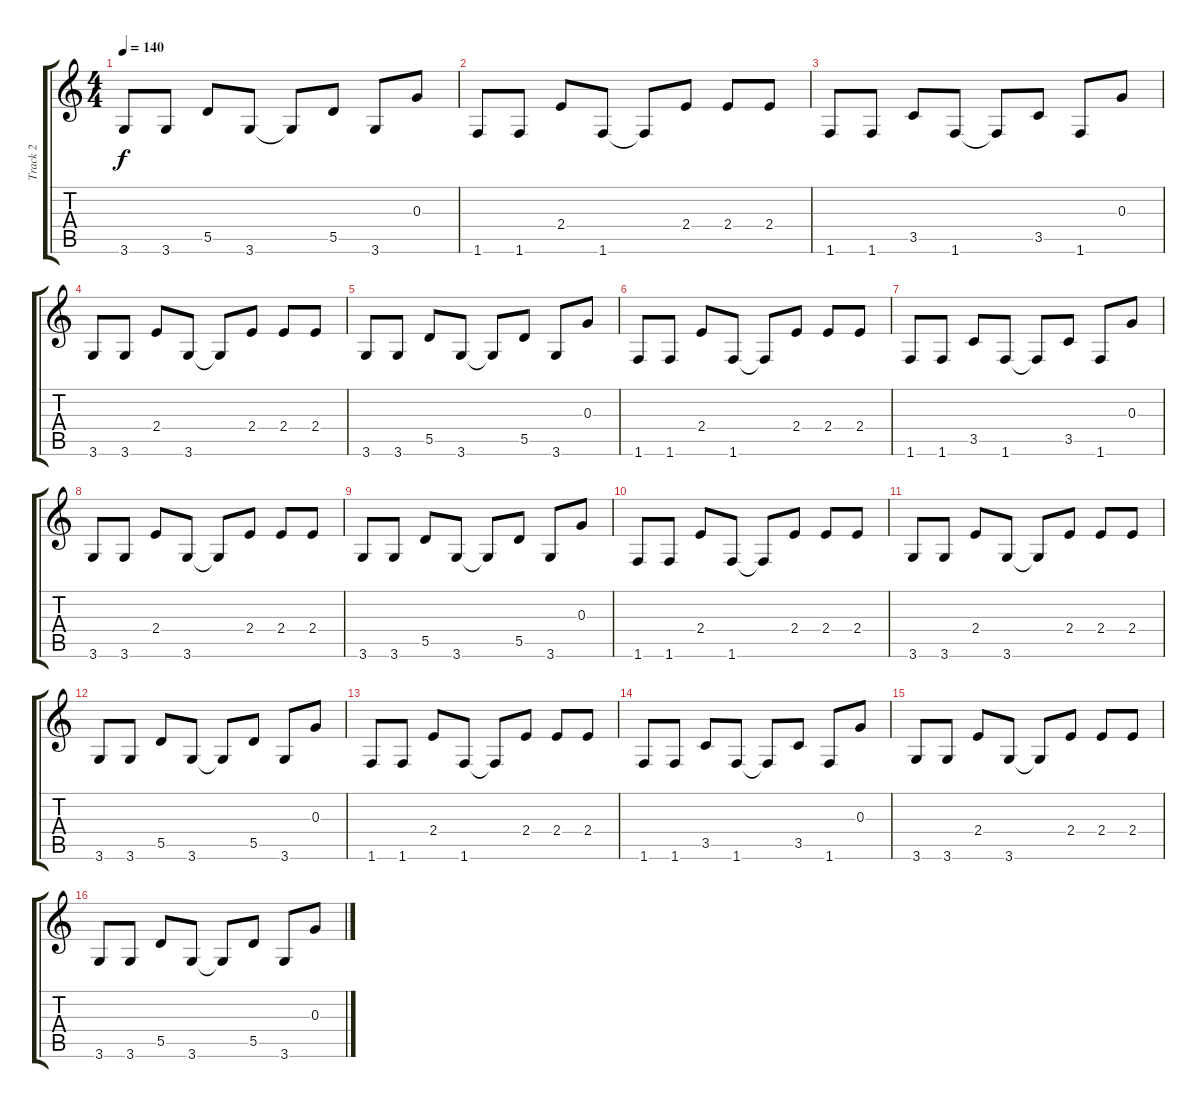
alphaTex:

\track ("Track 2" "Track 2") {instrument electricguitarjazz}
\staff {score tabs}
\tuning (E4 B3 G3 D3 A2 E2) {hide}
\ts (4 4)
\tempo 140
\clef g2
\ks c
3.6.8{dy f} 3.6.8 5.5.8 3.6.8 3.6{t}.8 5.5.8 3.6.8 0.3.8 |
1.6.8 1.6.8 2.4.8 1.6.8 1.6{t}.8 2.4.8 2.4.8 2.4.8 |
1.6.8 1.6.8 3.5.8 1.6.8 1.6{t}.8 3.5.8 1.6.8 0.3.8 |
3.6.8 3.6.8 2.4.8 3.6.8 3.6{t}.8 2.4.8 2.4.8 2.4.8 |
3.6.8 3.6.8 5.5.8 3.6.8 3.6{t}.8 5.5.8 3.6.8 0.3.8 |
1.6.8 1.6.8 2.4.8 1.6.8 1.6{t}.8 2.4.8 2.4.8 2.4.8 |
1.6.8 1.6.8 3.5.8 1.6.8 1.6{t}.8 3.5.8 1.6.8 0.3.8 |
3.6.8 3.6.8 2.4.8 3.6.8 3.6{t}.8 2.4.8 2.4.8 2.4.8 |
3.6.8 3.6.8 5.5.8 3.6.8 3.6{t}.8 5.5.8 3.6.8 0.3.8 |
1.6.8 1.6.8 2.4.8 1.6.8 1.6{t}.8 2.4.8 2.4.8 2.4.8 |
3.6.8 3.6.8 2.4.8 3.6.8 3.6{t}.8 2.4.8 2.4.8 2.4.8 |
3.6.8 3.6.8 5.5.8 3.6.8 3.6{t}.8 5.5.8 3.6.8 0.3.8 |
1.6.8 1.6.8 2.4.8 1.6.8 1.6{t}.8 2.4.8 2.4.8 2.4.8 |
1.6.8 1.6.8 3.5.8 1.6.8 1.6{t}.8 3.5.8 1.6.8 0.3.8 |
3.6.8 3.6.8 2.4.8 3.6.8 3.6{t}.8 2.4.8 2.4.8 2.4.8 |
3.6.8 3.6.8 5.5.8 3.6.8 3.6{t}.8 5.5.8 3.6.8 0.3.8
